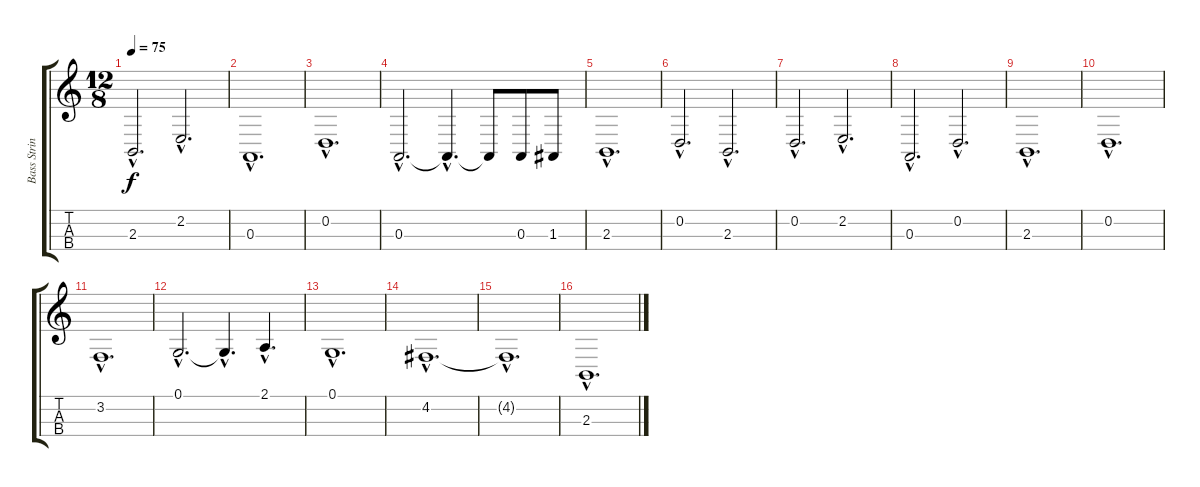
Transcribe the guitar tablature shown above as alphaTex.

\track ("Bass Strings" "Bass Strin") {instrument stringensemble1}
\staff {score tabs}
\tuning (G3 D3 A2 E2) {hide}
\ts (12 8)
\tempo 75
\clef g2
\ks c
2.3{hac}.2{d dy f} 2.2{hac}.2{d} |
0.3{hac}.1{d} |
0.2{hac}.1{d} |
0.3{hac}.2{d} 0.3{hac t}.4{d} 0.3{t}.8 0.3.8 1.3.8 |
2.3{hac}.1{d} |
0.2{hac}.2{d} 2.3{hac}.2{d} |
0.2{hac}.2{d} 2.2{hac}.2{d} |
0.3{hac}.2{d} 0.2{hac}.2{d} |
2.3{hac}.1{d} |
0.2{hac}.1{d} |
3.2{hac}.1{d} |
0.1{hac}.2{d} 0.1{hac t}.4{d} 2.1{hac}.4{d} |
0.1{hac}.1{d} |
4.2{hac}.1{d} |
4.2{hac t}.1{d} |
2.3{hac}.1{d}
